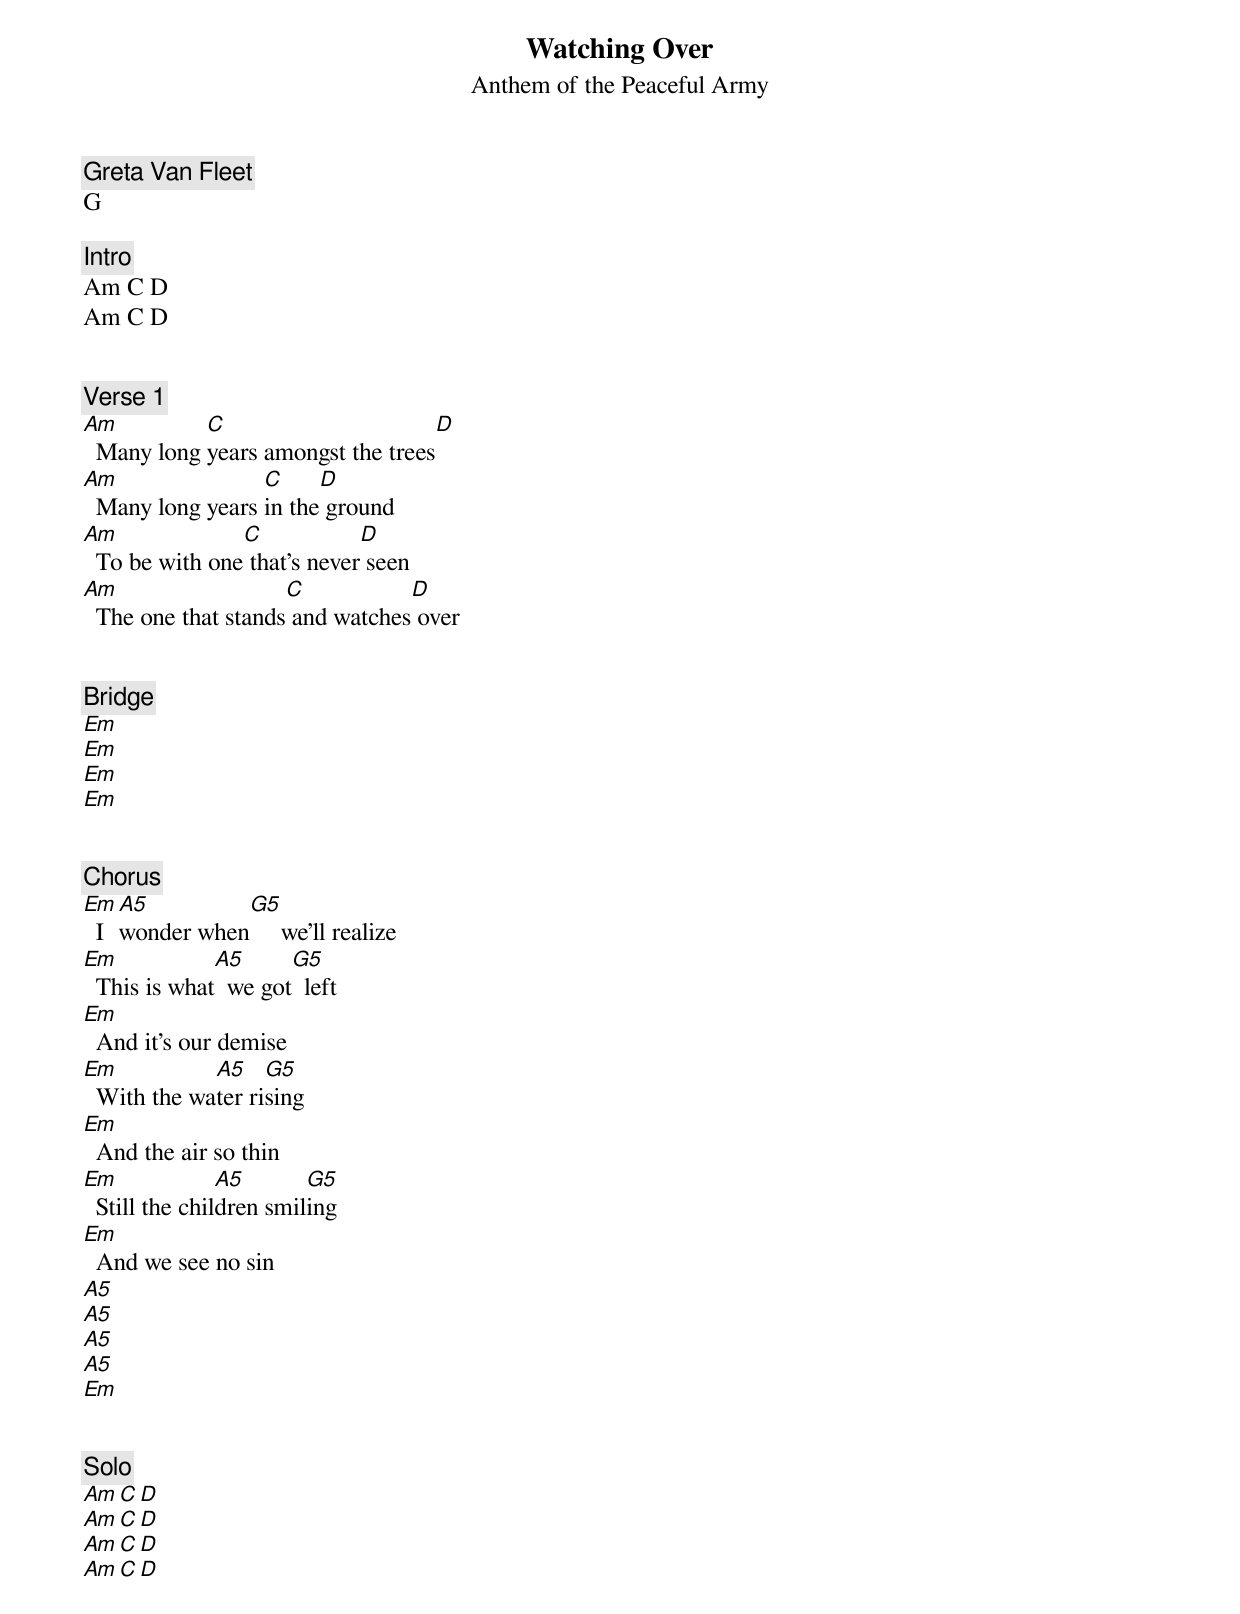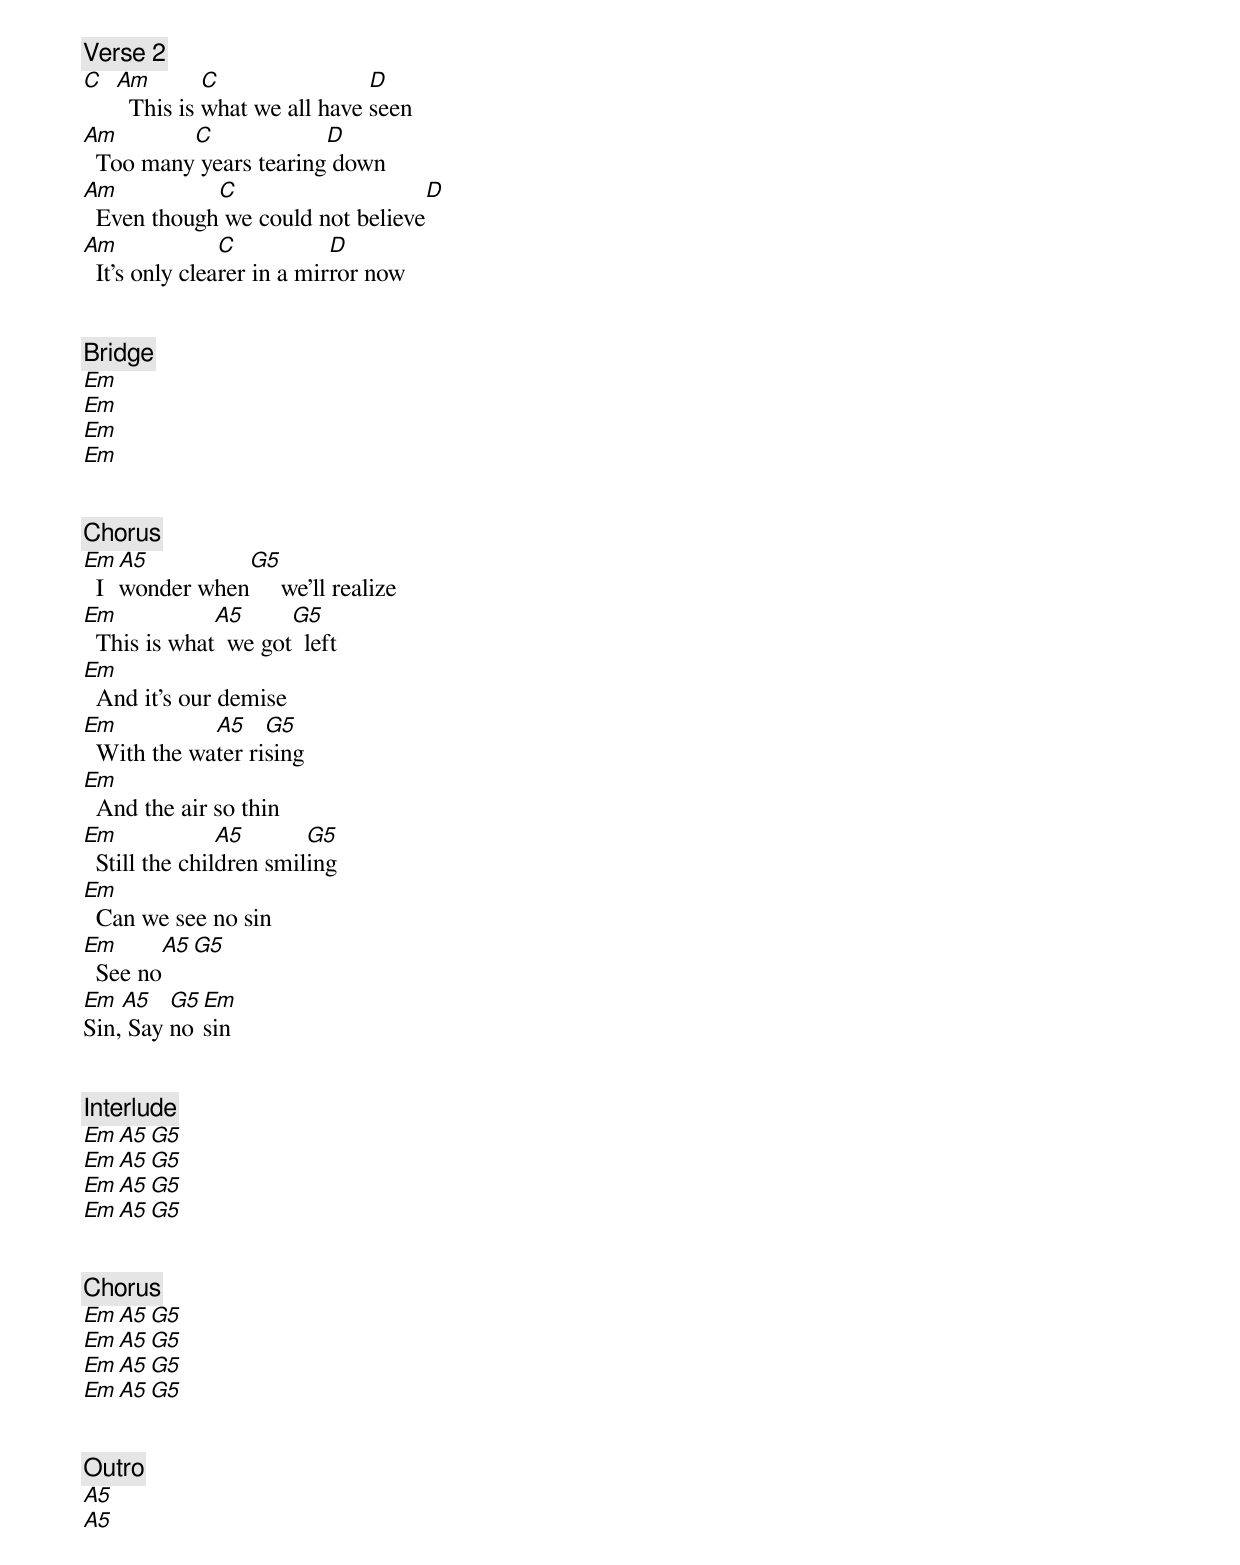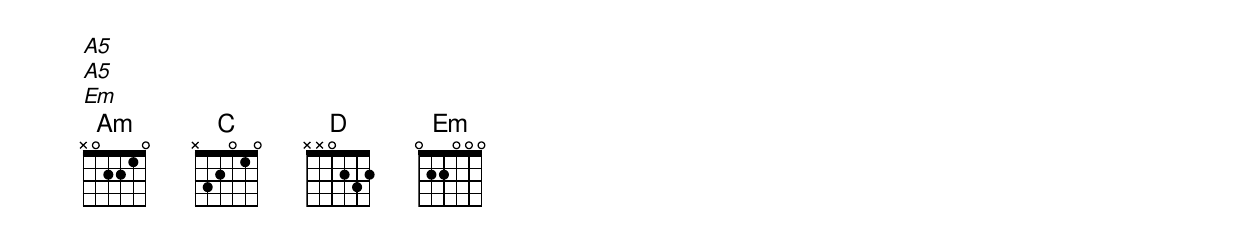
Watching Over
Anthem of the Peaceful Army
Greta Van Fleet
G

[Intro]
Am C D
Am C D


[Verse 1]
Am          C                      D
  Many long years amongst the trees
Am                C     D
  Many long years in the ground
Am              C            D
  To be with one that's never seen
Am                   C           D
  The one that stands and watches over


[Bridge]
Em
Em
Em
Em


[Chorus]
Em  A5         G5
  I wonder when     we'll realize
Em            A5      G5
  This is what  we got  left
Em
  And it's our demise
Em           A5    G5
  With the water rising
Em
  And the air so thin
Em              A5       G5
  Still the children smiling
Em
  And we see no sin
A5
A5
A5
A5
Em


[Solo]
Am C D
Am C D
Am C D
Am C D


[Verse 2]
C Am        C                D
    This is what we all have seen
Am        C             D
  Too many years tearing down
Am           C                    D
  Even though we could not believe
Am              C           D
  It's only clearer in a mirror now


[Bridge]
Em
Em
Em
Em


[Chorus]
Em  A5         G5
  I wonder when     we'll realize
Em            A5      G5
  This is what  we got  left
Em
  And it's our demise
Em           A5    G5
  With the water rising
Em
  And the air so thin
Em              A5       G5
  Still the children smiling
Em
  Can we see no sin
Em      A5 G5
  See no
Em  A5   G5 Em
Sin, Say no sin


[Interlude]
Em A5 G5
Em A5 G5
Em A5 G5
Em A5 G5


[Chorus]
Em A5 G5
Em A5 G5
Em A5 G5
Em A5 G5


[Outro]
A5
A5
A5
A5
Em
